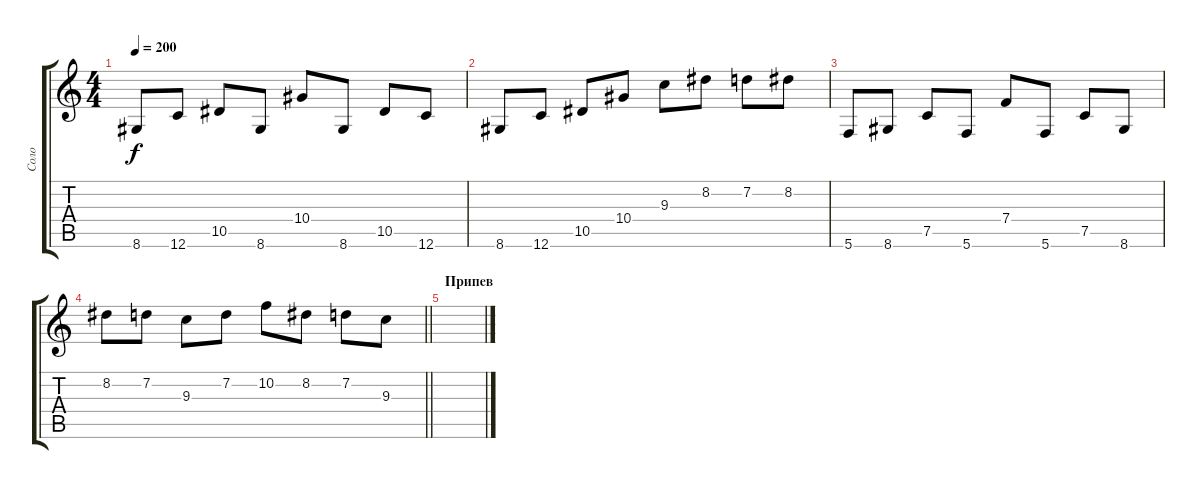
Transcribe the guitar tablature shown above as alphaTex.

\track ("Соло" "Соло") {instrument distortionguitar}
\staff {score tabs}
\tuning (C4 G3 Eb3 Bb2 F2 C2) {hide}
\ts (4 4)
\tempo 200
\clef g2
\ks c
8.6.8{dy f} 12.6.8 10.5.8 8.6.8 10.4.8 8.6.8 10.5.8 12.6.8 |
8.6.8 12.6.8 10.5.8 10.4.8 9.3.8 8.2.8 7.2.8 8.2.8 |
5.6.8 8.6.8 7.5.8 5.6.8 7.4.8 5.6.8 7.5.8 8.6.8 |
\barLineRight lightlight
8.2.8 7.2.8 9.3.8 7.2.8 10.2.8 8.2.8 7.2.8 9.3.8 |
\section ("" "Припев")
